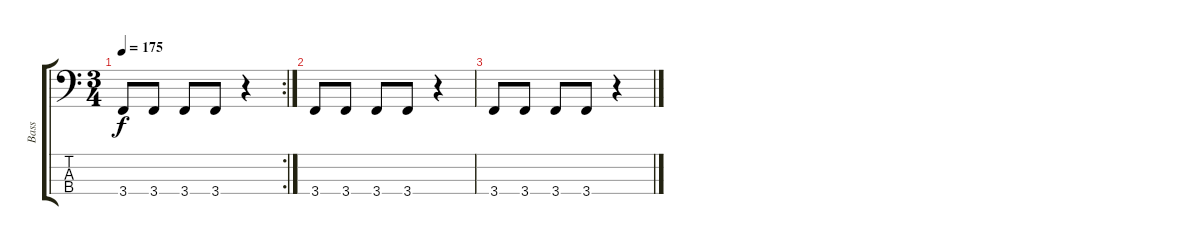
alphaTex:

\track ("Bass" "Bass") {instrument electricbassfinger}
\staff {score tabs}
\tuning (G2 D2 A1 D1) {hide}
\rc 2
\ts (3 4)
\tempo 175
\clef f4
\ks c
3.4.8{dy f} 3.4.8 3.4.8 3.4.8 r.4 |
3.4.8 3.4.8 3.4.8 3.4.8 r.4 |
3.4.8 3.4.8 3.4.8 3.4.8 r.4
